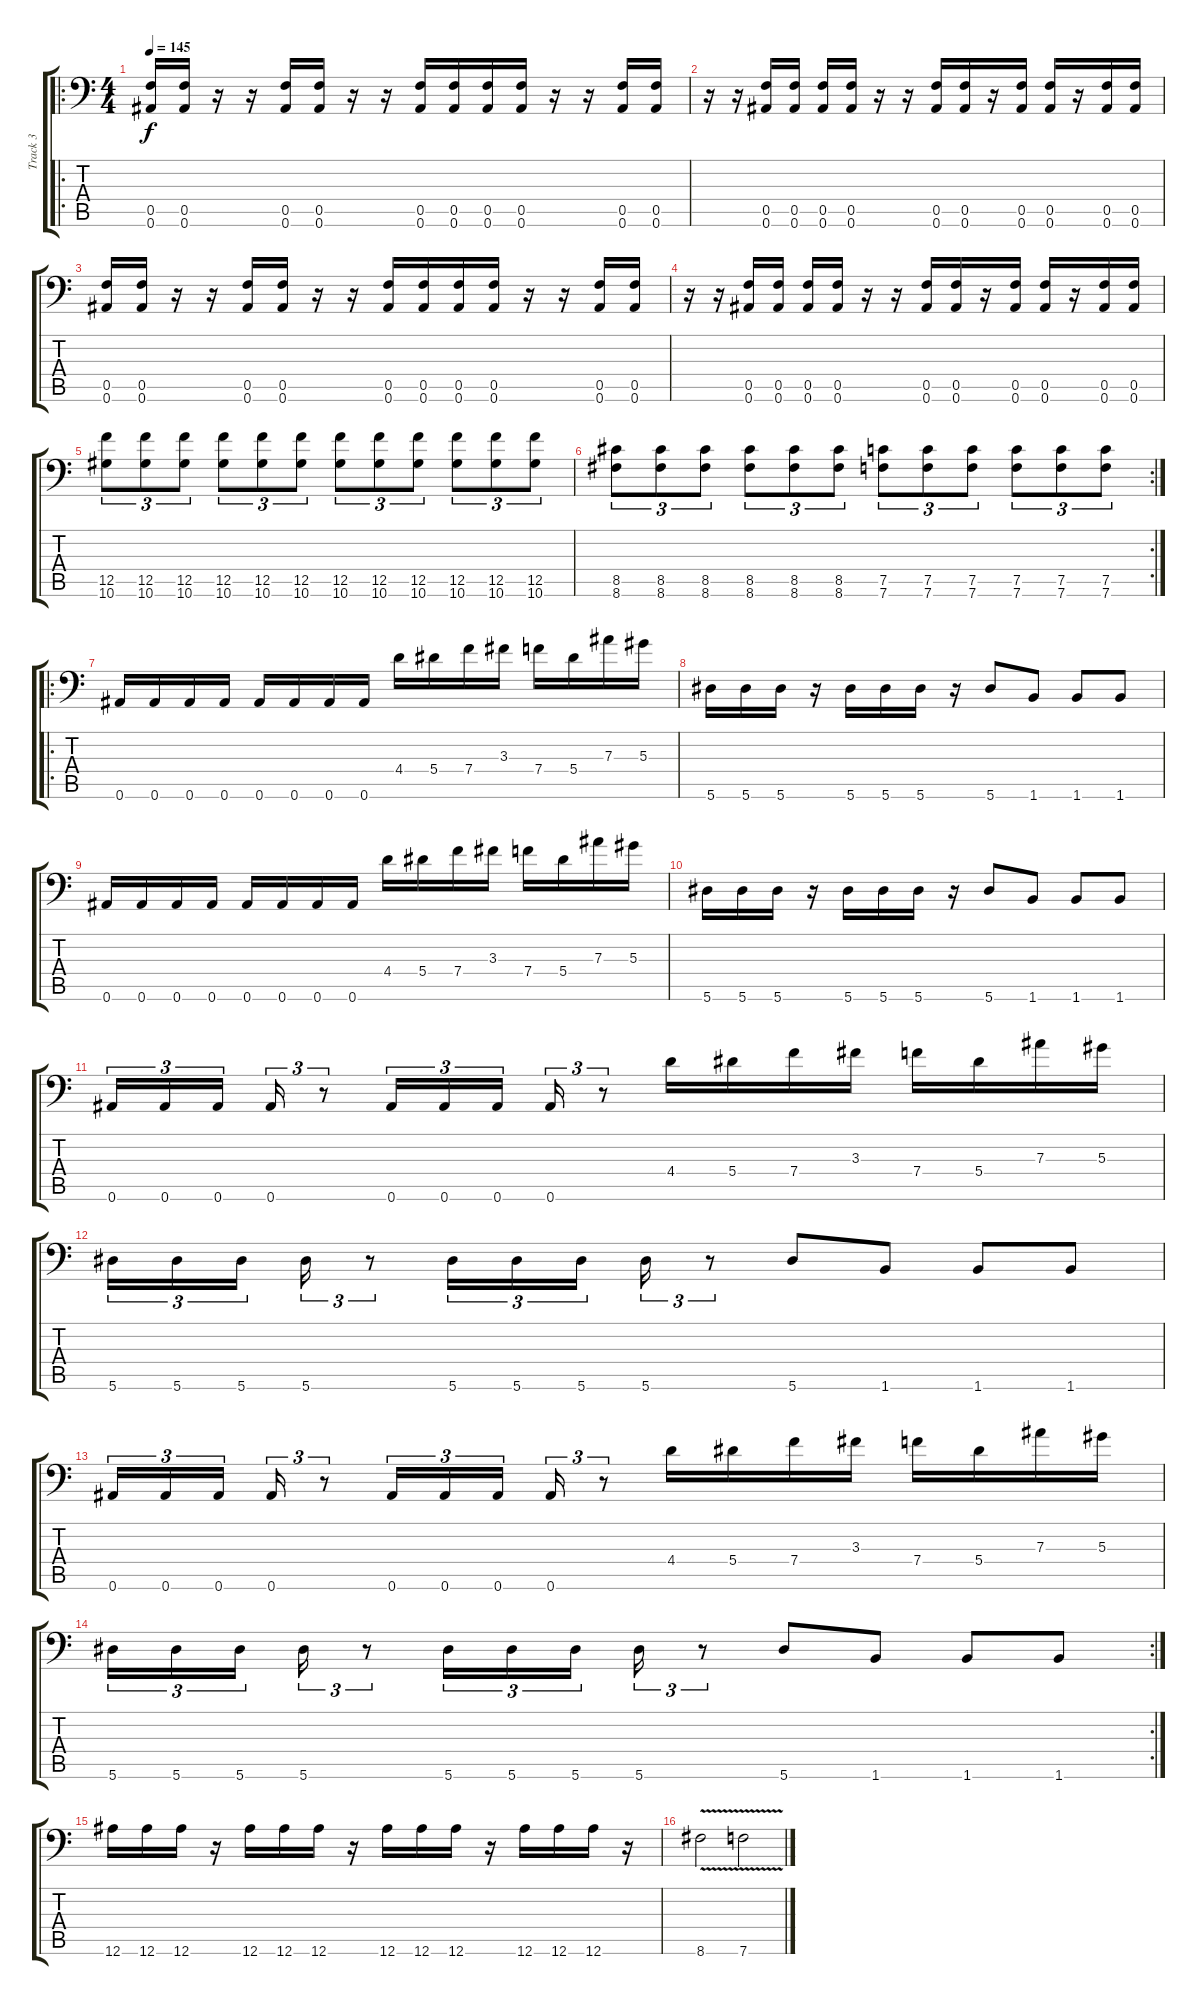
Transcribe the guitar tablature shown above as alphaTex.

\track ("Track 3" "Track 3") {instrument distortionguitar}
\staff {score tabs}
\tuning (C4 G3 Eb3 Bb2 F2 Bb1) {hide}
\ro
\ts (4 4)
\tempo 145
\clef f4
\ks c
(0.5 0.6).16{dy f} (0.5 0.6).16 r.16 r.16 (0.5 0.6).16 (0.5 0.6).16 r.16 r.16 (0.5 0.6).16 (0.5 0.6).16 (0.5 0.6).16 (0.5 0.6).16 r.16 r.16 (0.5 0.6).16 (0.5 0.6).16 |
r.16 r.16 (0.5 0.6).16 (0.5 0.6).16 (0.5 0.6).16 (0.5 0.6).16 r.16 r.16 (0.5 0.6).16 (0.5 0.6).16 r.16 (0.5 0.6).16 (0.5 0.6).16 r.16 (0.5 0.6).16 (0.5 0.6).16 |
(0.5 0.6).16 (0.5 0.6).16 r.16 r.16 (0.5 0.6).16 (0.5 0.6).16 r.16 r.16 (0.5 0.6).16 (0.5 0.6).16 (0.5 0.6).16 (0.5 0.6).16 r.16 r.16 (0.5 0.6).16 (0.5 0.6).16 |
r.16 r.16 (0.5 0.6).16 (0.5 0.6).16 (0.5 0.6).16 (0.5 0.6).16 r.16 r.16 (0.5 0.6).16 (0.5 0.6).16 r.16 (0.5 0.6).16 (0.5 0.6).16 r.16 (0.5 0.6).16 (0.5 0.6).16 |
(12.5 10.6).8{tu (3 2)} (12.5 10.6).8{tu (3 2)} (12.5 10.6).8{tu (3 2)} (12.5 10.6).8{tu (3 2)} (12.5 10.6).8{tu (3 2)} (12.5 10.6).8{tu (3 2)} (12.5 10.6).8{tu (3 2)} (12.5 10.6).8{tu (3 2)} (12.5 10.6).8{tu (3 2)} (12.5 10.6).8{tu (3 2)} (12.5 10.6).8{tu (3 2)} (12.5 10.6).8{tu (3 2)} |
\rc 2
(8.5 8.6).8{tu (3 2)} (8.5 8.6).8{tu (3 2)} (8.5 8.6).8{tu (3 2)} (8.5 8.6).8{tu (3 2)} (8.5 8.6).8{tu (3 2)} (8.5 8.6).8{tu (3 2)} (7.5 7.6).8{tu (3 2)} (7.5 7.6).8{tu (3 2)} (7.5 7.6).8{tu (3 2)} (7.5 7.6).8{tu (3 2)} (7.5 7.6).8{tu (3 2)} (7.5 7.6).8{tu (3 2)} |
\ro
0.6.16 0.6.16 0.6.16 0.6.16 0.6.16 0.6.16 0.6.16 0.6.16 4.4.16 5.4.16 7.4.16 3.3.16 7.4.16 5.4.16 7.3.16 5.3.16 |
5.6.16 5.6.16 5.6.16 r.16 5.6.16 5.6.16 5.6.16 r.16 5.6.8 1.6.8 1.6.8 1.6.8 |
0.6.16 0.6.16 0.6.16 0.6.16 0.6.16 0.6.16 0.6.16 0.6.16 4.4.16 5.4.16 7.4.16 3.3.16 7.4.16 5.4.16 7.3.16 5.3.16 |
5.6.16 5.6.16 5.6.16 r.16 5.6.16 5.6.16 5.6.16 r.16 5.6.8 1.6.8 1.6.8 1.6.8 |
0.6.16{tu (3 2)} 0.6.16{tu (3 2)} 0.6.16{tu (3 2) beam splitsecondary} 0.6.16{tu (3 2)} r.8{tu (3 2)} 0.6.16{tu (3 2)} 0.6.16{tu (3 2)} 0.6.16{tu (3 2) beam splitsecondary} 0.6.16{tu (3 2)} r.8{tu (3 2)} 4.4.16 5.4.16 7.4.16 3.3.16 7.4.16 5.4.16 7.3.16 5.3.16 |
5.6.16{tu (3 2)} 5.6.16{tu (3 2)} 5.6.16{tu (3 2) beam splitsecondary} 5.6.16{tu (3 2)} r.8{tu (3 2)} 5.6.16{tu (3 2)} 5.6.16{tu (3 2)} 5.6.16{tu (3 2) beam splitsecondary} 5.6.16{tu (3 2)} r.8{tu (3 2)} 5.6.8 1.6.8 1.6.8 1.6.8 |
0.6.16{tu (3 2)} 0.6.16{tu (3 2)} 0.6.16{tu (3 2) beam splitsecondary} 0.6.16{tu (3 2)} r.8{tu (3 2)} 0.6.16{tu (3 2)} 0.6.16{tu (3 2)} 0.6.16{tu (3 2) beam splitsecondary} 0.6.16{tu (3 2)} r.8{tu (3 2)} 4.4.16 5.4.16 7.4.16 3.3.16 7.4.16 5.4.16 7.3.16 5.3.16 |
\rc 2
5.6.16{tu (3 2)} 5.6.16{tu (3 2)} 5.6.16{tu (3 2) beam splitsecondary} 5.6.16{tu (3 2)} r.8{tu (3 2)} 5.6.16{tu (3 2)} 5.6.16{tu (3 2)} 5.6.16{tu (3 2) beam splitsecondary} 5.6.16{tu (3 2)} r.8{tu (3 2)} 5.6.8 1.6.8 1.6.8 1.6.8 |
12.6.16 12.6.16 12.6.16 r.16 12.6.16 12.6.16 12.6.16 r.16 12.6.16 12.6.16 12.6.16 r.16 12.6.16 12.6.16 12.6.16 r.16 |
8.6{v}.2 7.6{v}.2
